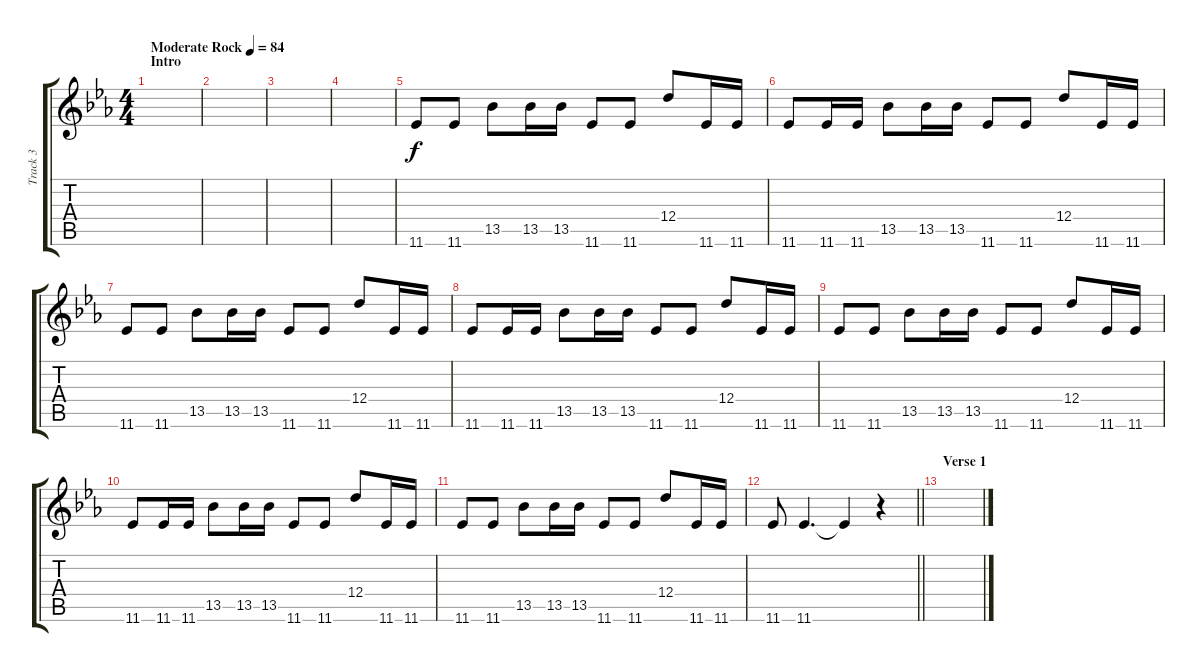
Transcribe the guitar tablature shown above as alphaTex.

\track ("Track 3" "Track 3") {instrument distortionguitar}
\staff {score tabs}
\tuning (E4 B3 G3 D3 A2 E2) {hide}
\ts (4 4)
\section ("" "Intro")
\tempo (84 "Moderate Rock")
\clef g2
\ks eb
|
|
|
|
11.6.8 11.6.8 13.5.8 13.5.16 13.5.16 11.6.8 11.6.8 12.4.8 11.6.16 11.6.16 |
11.6.8 11.6.16 11.6.16 13.5.8 13.5.16 13.5.16 11.6.8 11.6.8 12.4.8 11.6.16 11.6.16 |
11.6.8 11.6.8 13.5.8 13.5.16 13.5.16 11.6.8 11.6.8 12.4.8 11.6.16 11.6.16 |
11.6.8 11.6.16 11.6.16 13.5.8 13.5.16 13.5.16 11.6.8 11.6.8 12.4.8 11.6.16 11.6.16 |
11.6.8 11.6.8 13.5.8 13.5.16 13.5.16 11.6.8 11.6.8 12.4.8 11.6.16 11.6.16 |
11.6.8 11.6.16 11.6.16 13.5.8 13.5.16 13.5.16 11.6.8 11.6.8 12.4.8 11.6.16 11.6.16 |
11.6.8 11.6.8 13.5.8 13.5.16 13.5.16 11.6.8 11.6.8 12.4.8 11.6.16 11.6.16 |
\barLineRight lightlight
11.6.8 11.6.4{d} 11.6{t}.4 r.4 |
\section ("" "Verse 1")
